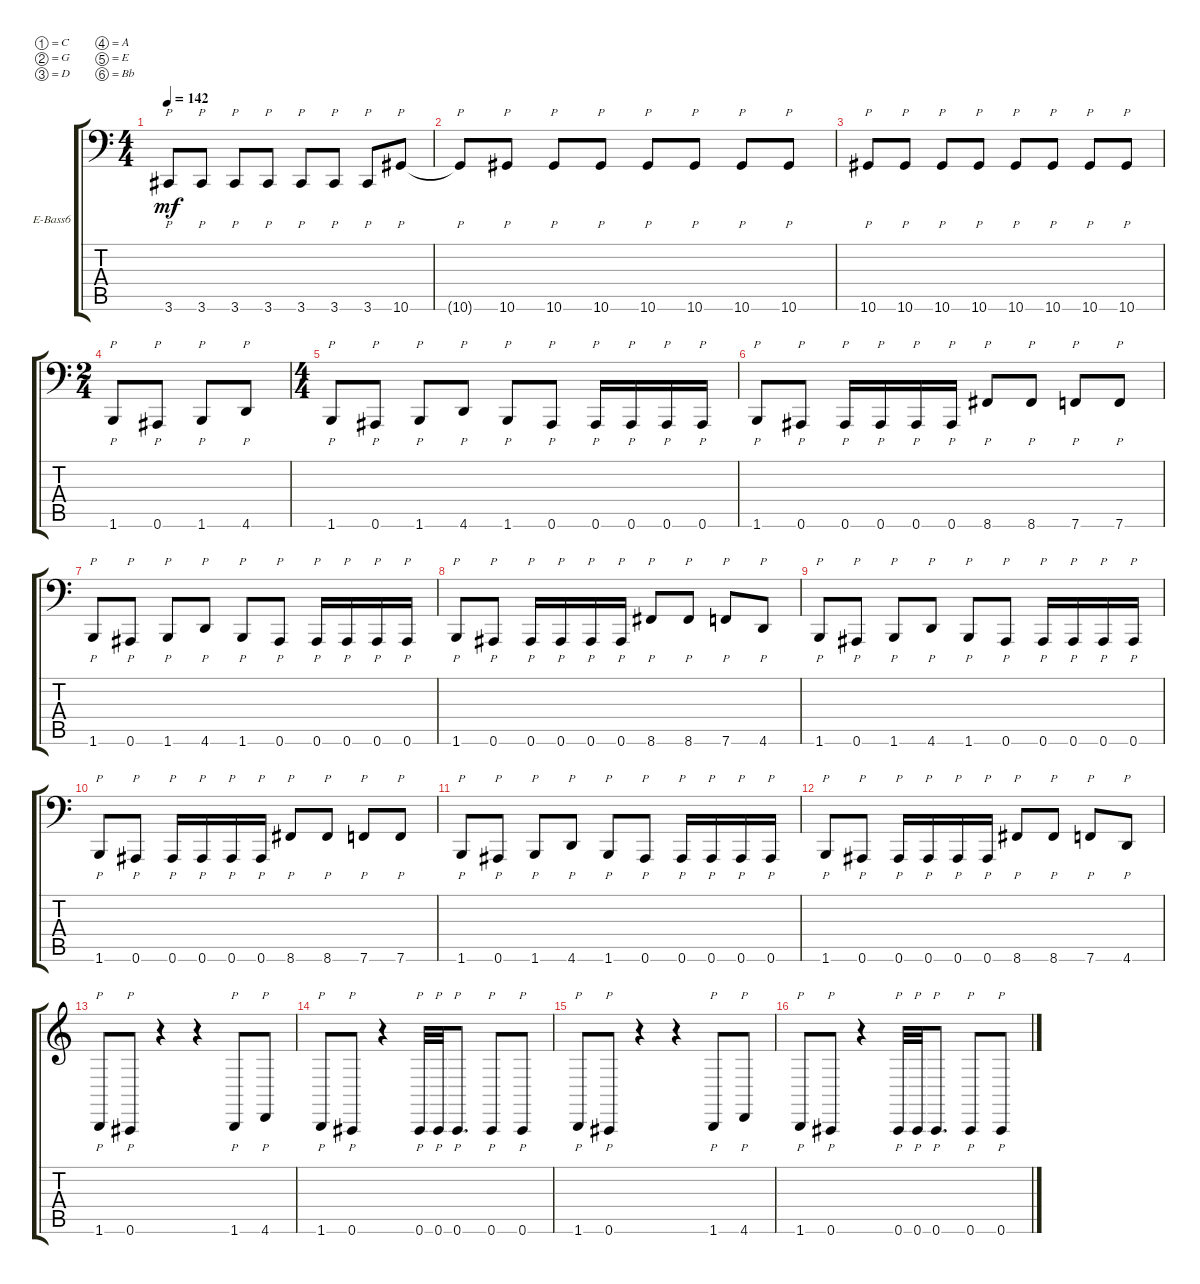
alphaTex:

\defaultSystemsLayout 4
\bracketExtendMode groupsimilarinstruments
\firstSystemTrackNameOrientation horizontal
\otherSystemsTrackNameOrientation horizontal
\track ("Electric Bass" "E-Bass6") {instrument electricbassfinger}
\staff {score tabs}
\tuning (C3 G2 D2 A1 E1 Bb0)
\ts (4 4)
\tempo 142
\clef f4
\scale
0.333333
\ks c
3.6{t}.8{p dy mf} 3.6.8{p} 3.6.8{p} 3.6.8{p} 3.6.8{p} 3.6.8{p} 3.6.8{p} 10.6.8{p} |
\scale
0.333333 10.6{t}.8{p} 10.6.8{p} 10.6.8{p} 10.6.8{p} 10.6.8{p} 10.6.8{p} 10.6.8{p} 10.6.8{p} |
\scale
0.333333 10.6.8{p} 10.6.8{p} 10.6.8{p} 10.6.8{p} 10.6.8{p} 10.6.8{p} 10.6.8{p} 10.6.8{p} |
\ts (2 4)
\scale
0.39527 1.6.8{p} 0.6.8{p} 1.6.8{p} 4.6.8{p} |
\ts (4 4)
\scale
0.39527 1.6.8{p} 0.6.8{p} 1.6.8{p} 4.6.8{p} 1.6.8{p} 0.6.8{p} 0.6.16{p} 0.6.16{p} 0.6.16{p} 0.6.16{p} |
\scale
0.209459 1.6.8{p} 0.6.8{p} 0.6.16{p} 0.6.16{p} 0.6.16{p} 0.6.16{p} 8.6.8{p} 8.6.8{p} 7.6.8{p} 7.6.8{p} |
\scale
0.333333 1.6.8{p} 0.6.8{p} 1.6.8{p} 4.6.8{p} 1.6.8{p} 0.6.8{p} 0.6.16{p} 0.6.16{p} 0.6.16{p} 0.6.16{p} |
\scale
0.333333 1.6.8{p} 0.6.8{p} 0.6.16{p} 0.6.16{p} 0.6.16{p} 0.6.16{p} 8.6.8{p} 8.6.8{p} 7.6.8{p} 4.6.8{p} |
\scale
0.333333 1.6.8{p} 0.6.8{p} 1.6.8{p} 4.6.8{p} 1.6.8{p} 0.6.8{p} 0.6.16{p} 0.6.16{p} 0.6.16{p} 0.6.16{p} |
\scale
0.333333 1.6.8{p} 0.6.8{p} 0.6.16{p} 0.6.16{p} 0.6.16{p} 0.6.16{p} 8.6.8{p} 8.6.8{p} 7.6.8{p} 7.6.8{p} |
\scale
0.333333 1.6.8{p} 0.6.8{p} 1.6.8{p} 4.6.8{p} 1.6.8{p} 0.6.8{p} 0.6.16{p} 0.6.16{p} 0.6.16{p} 0.6.16{p} |
\scale
0.333333 1.6.8{p} 0.6.8{p} 0.6.16{p} 0.6.16{p} 0.6.16{p} 0.6.16{p} 8.6.8{p} 8.6.8{p} 7.6.8{p} 4.6.8{p} |
\clef g2
\scale
0.333333 1.6.8{p} 0.6.8{p} r.4 r.4 1.6.8{p} 4.6.8{p} |
\scale
0.333333 1.6.8{p} 0.6.8{p} r.4 0.6.32{p} 0.6.32{p} 0.6.8{p d} 0.6.8{p} 0.6.8{p} |
\scale
0.333333 1.6.8{p} 0.6.8{p} r.4 r.4 1.6.8{p} 4.6.8{p} |
\scale
0.333333 1.6.8{p} 0.6.8{p} r.4 0.6.32{p} 0.6.32{p} 0.6.8{p d} 0.6.8{p} 0.6.8{p}
